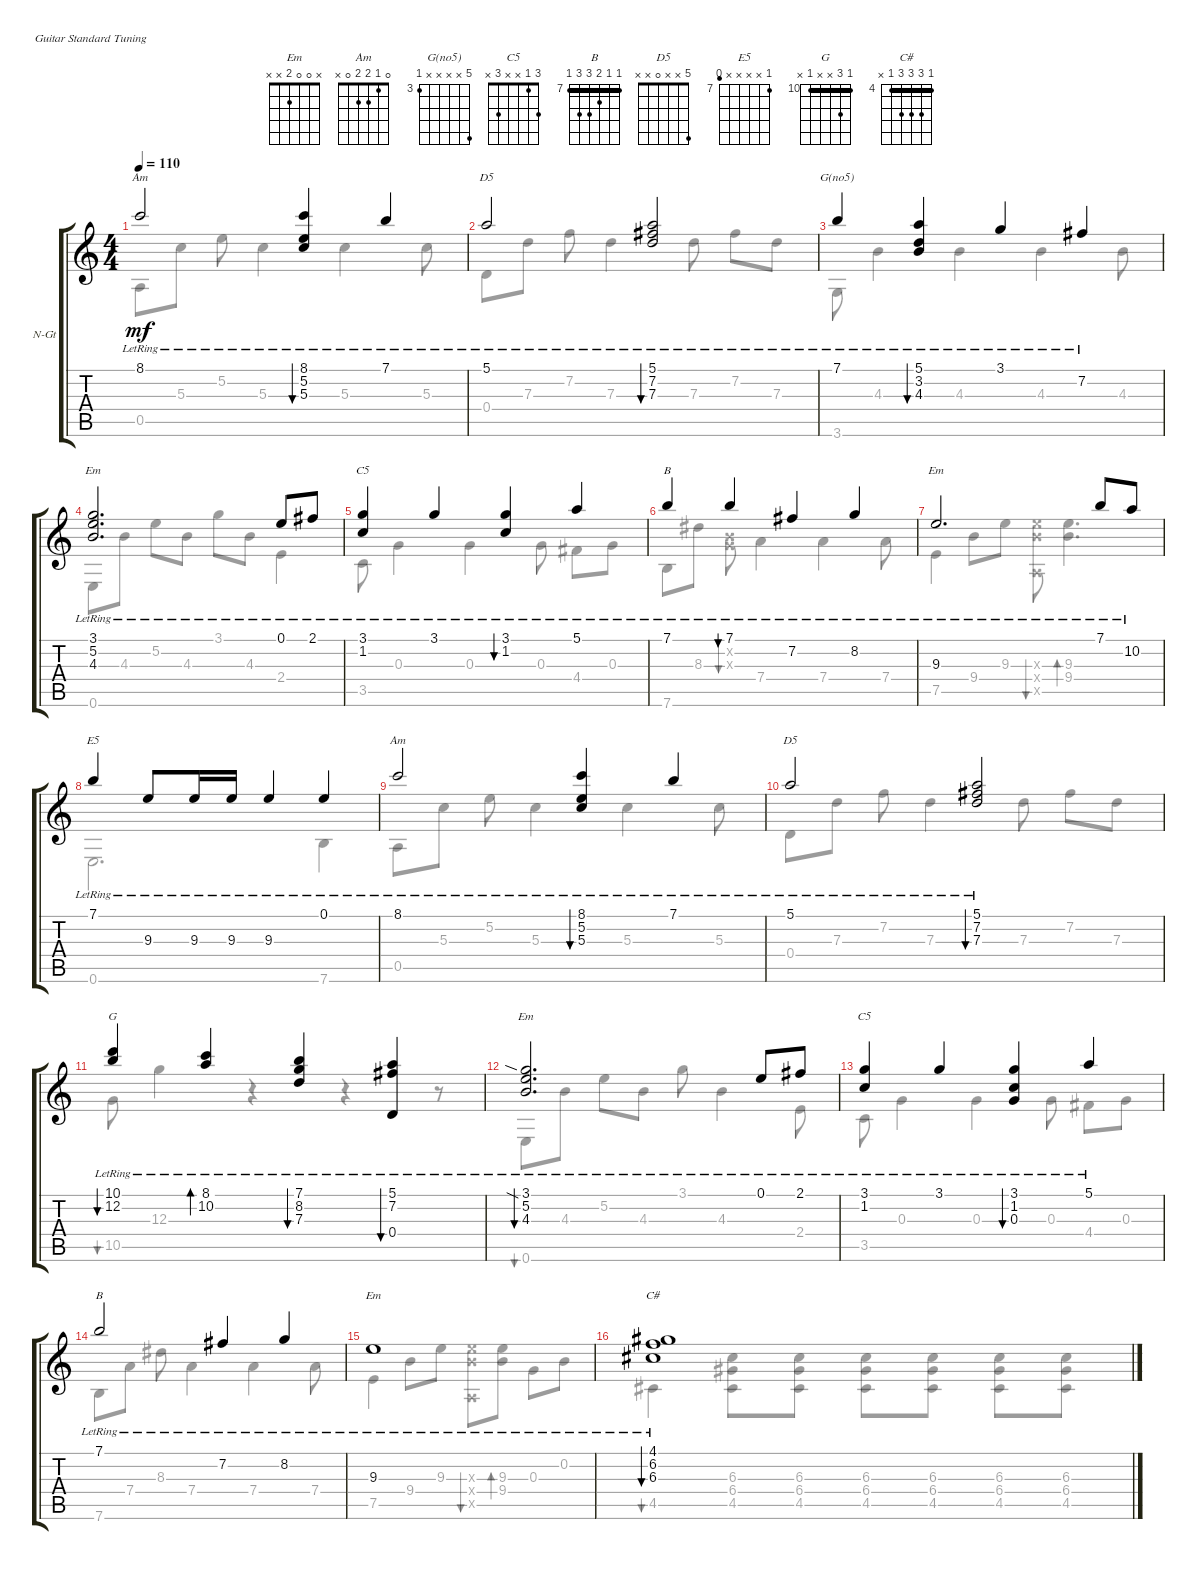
\defaultSystemsLayout 4
\bracketExtendMode groupsimilarinstruments
\firstSystemTrackNameOrientation horizontal
\otherSystemsTrackNameOrientation horizontal
\track ("Nylon Guitar" "N-Gt") {instrument acousticguitarnylon}
\staff {score tabs}
\tuning (E4 B3 G3 D3 A2 E2)
\chord ("Em" 3 5 4 x x 0)
\chord ("Am" 0 1 2 2 0 x)
\chord ("G(no5)" 7 x x x x 3) {firstfret 3}
\chord ("C5" 3 1 x x 3 x)
\chord ("B" x x 8 9 9 7) {firstfret 7}
\chord ("Em" x 8 9 9 7 x) {firstfret 7}
\chord ("Em" x 0 0 2 x x)
\chord ("D5" 5 x x 0 x x)
\chord ("B" 7 7 8 9 9 7) {firstfret 7 barre (7 7)}
\chord ("E5" 7 x x x x 6) {firstfret 7}
\chord ("G" 10 12 x x 10 x) {firstfret 10 barre 10}
\chord ("C#" 4 6 6 6 4 x) {firstfret 4 barre 4}
\voice
\ts (4 4)
\tempo 110
\clef g2
\ks c
8.1{lr}.2{ch "Am" dy mf} (8.1{lr} 5.3{lr} 5.2).4{bu 30} 7.1{lr}.4 |
5.1{lr}.2{ch "D5"} (5.1{lr} 7.2{lr} 7.3{lr}).2{bu 48} |
7.1{lr}.4{ch "G(no5)"} (5.1{lr} 3.2{lr} 4.3{lr}).4{bu 68} 3.1{lr}.4 7.2{lr}.4 |
(5.2{lr} 3.1{lr} 4.3{lr}).2{d ch "Em"} 0.1{lr}.8 2.1{lr}.8 |
(3.1{lr} 1.2{lr}).4{ch "C5"} 3.1{lr}.4 (3.1{lr} 1.2{lr}).4{bu 62} 5.1{lr}.4 |
7.1{lr}.4{ch "B"} 7.1{lr}.4{bu 30} 7.2{lr}.4 8.2{lr}.4 |
9.3{lr}.2{d ch "Em"} 7.1{lr}.8 10.2{lr}.8 |
7.1{lr}.4{ch "E5"} 9.3{lr}.8 9.3{lr}.16 9.3{lr}.16 9.3{lr}.4 0.1{lr}.4 |
8.1{lr}.2{ch "Am"} (8.1{lr} 5.2{lr} 5.3{lr}).4{bu 30} 7.1{lr}.4 |
5.1{lr}.2{ch "D5"} (5.1{lr} 7.2{lr} 7.3{lr}).2{bu 30} |
(10.1{lr} 12.2{lr}).4{bu 30 ch "G"} (8.1{lr} 10.2{lr}).4{bd 86} (7.1{lr} 8.2{lr} 7.3{lr}).4{bu 30} (7.2{lr} 5.1{lr} 0.4{lr}).4{bu 30} |
(5.2{lr} 3.1{sia lr} 4.3{lr}).2{d bu 64 ch "Em"} 0.1{lr}.8 2.1{lr}.8 |
(3.1{lr} 1.2{lr}).4{ch "C5"} 3.1{lr}.4 (3.1{lr} 1.2{lr} 0.3{lr}).4{bu 30} 5.1{lr}.4 |
7.1{lr}.2{ch "B"} 7.2{lr}.4 8.2{lr}.4 |
9.3{lr}.1{ch "Em"} |
(4.1{lr} 6.2{lr} 6.3{lr}).1{bu 30 ch "C#"}
\voice
\clef g2
\ottava regular
\simile none
\ks c
0.5.8{dy mf} 5.3.8 5.2.8 5.3.4 5.3.4 5.3.8 |
0.4.8 7.3.8 7.2.8 7.3.4 7.3.8 7.2.8 7.3.8 |
3.6.8 4.3.4 4.3.4 4.3.4 4.3.8 |
0.6.8 4.3.8 5.2.8 4.3.8 3.1.8 4.3.8 2.4.4 |
3.5.8 0.3.4 0.3.4 0.3.8 4.4.8 0.3.8 |
7.6.8 8.3.8 (0.2{x} 0.3{x}).8{bu 30} 7.4.4 7.4.4 7.4.8 |
7.5.4 9.4.8 9.3.8 (9.3{x} 9.4{x} 0.5{x}).8{bu 30} (9.3 9.4).4{d bd 30} |
0.6.2{d} 7.6.4 |
0.5.8 5.3.8 5.2.8 5.3.4 5.3.4 5.3.8 |
0.4.8 7.3.8 7.2.8 7.3.4 7.3.8 7.2.8 7.3.8 |
10.5.8{bu 0} 12.3.4 r.4 r.4 r.8 |
0.6.8{bu 0} 4.3.8 5.2.8 4.3.8 3.1.8 4.3.4 2.4.8 |
3.5.8 0.3.4 0.3.4 0.3.8 4.4.8 0.3.8 |
7.6.8 7.4.8 8.3.8 7.4.4 7.4.4 7.4.8 |
7.5.4 9.4.8 9.3.8 (9.3{x} 9.4{x} 0.5{x}).8{bu 30} (9.3 9.4).8{bd 30} 0.3.8 0.2.8 |
4.5.4{bu 0} (4.5 6.4 6.3).8 (4.5 6.3 6.4).8 (4.5 6.4 6.3).8 (4.5 6.4 6.3).8 (4.5 6.4 6.3).8 (4.5 6.3 6.4).8
